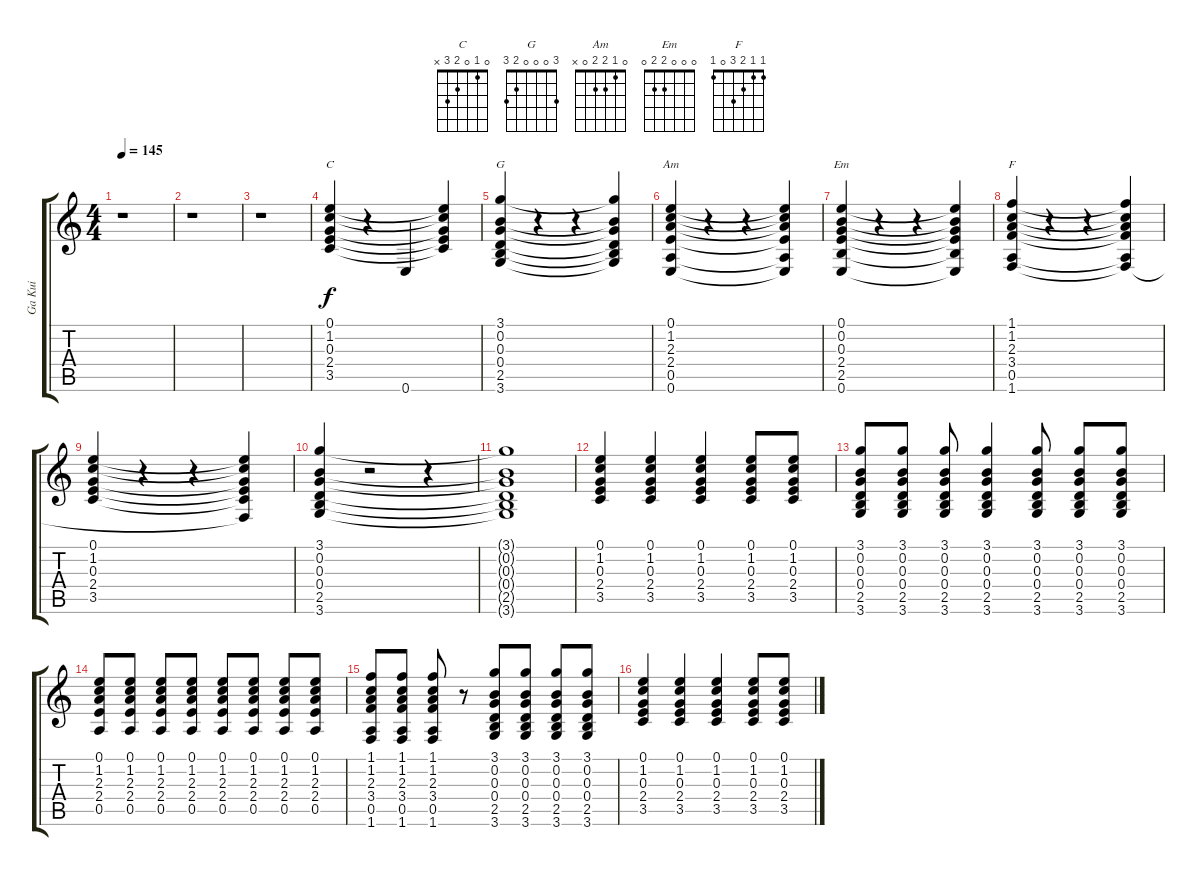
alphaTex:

\track ("Ga Kui" "Ga Kui") {instrument overdrivenguitar}
\staff {score tabs}
\tuning (E4 B3 G3 D3 A2 E2) {hide}
\chord ("C" 0 1 0 2 3 x)
\chord ("G" 3 0 0 0 2 3)
\chord ("Am" 0 1 2 2 0 x)
\chord ("Em" 0 0 0 2 2 0)
\chord ("F" 1 1 2 3 0 1)
\ts (4 4)
\tempo 145
\clef g2
\ks c
r.1{dy f} |
r.1 |
r.1 |
(0.1 1.2 0.3 2.4 3.5).4{ch "C"} r.4 0.6.4 (0.1{t} 1.2{t} 0.3{t} 2.4{t} 3.5{t}).4 |
(3.1 0.2 0.3 0.4 2.5 3.6).4{ch "G"} r.4 r.4 (3.1{t} 0.2{t} 0.3{t} 0.4{t} 2.5{t} 3.6{t}).4 |
(0.1 1.2 2.3 2.4 0.5 0.6).4{ch "Am"} r.4 r.4 (0.1{t} 1.2{t} 2.3{t} 2.4{t} 0.5{t} 0.6{t}).4 |
(0.1 0.2 0.3 2.4 2.5 0.6).4{ch "Em"} r.4 r.4 (0.1{t} 0.2{t} 0.3{t} 2.4{t} 2.5{t} 0.6{t}).4 |
(1.1 1.2 2.3 3.4 0.5 1.6).4{ch "F"} r.4 r.4 (1.1{t} 1.2{t} 2.3{t} 3.4{t} 0.5{t} 1.6{t}).4 |
(0.1 1.2 0.3 2.4 3.5).4 r.4 r.4 (0.1{t} 1.2{t} 0.3{t} 2.4{t} 3.5{t} 1.6{t}).4 |
(3.1 0.2 0.3 0.4 2.5 3.6).4 r.2 r.4 |
(3.1{t} 0.2{t} 0.3{t} 0.4{t} 2.5{t} 3.6{t}).1 |
(0.1 1.2 0.3 2.4 3.5).4 (0.1 1.2 0.3 2.4 3.5).4 (0.1 1.2 0.3 2.4 3.5).4 (0.1 1.2 0.3 2.4 3.5).8 (0.1 1.2 0.3 2.4 3.5).8 |
(3.1 0.2 0.3 0.4 2.5 3.6).8 (3.1 0.2 0.3 0.4 2.5 3.6).8 (3.1 0.2 0.3 0.4 2.5 3.6).8 (3.1 0.2 0.3 0.4 2.5 3.6).4 (3.1 0.2 0.3 0.4 2.5 3.6).8 (3.1 0.2 0.3 0.4 2.5 3.6).8 (3.1 0.2 0.3 0.4 2.5 3.6).8 |
(0.1 1.2 2.3 2.4 0.5).8 (0.1 1.2 2.3 2.4 0.5).8 (0.1 1.2 2.3 2.4 0.5).8 (0.1 1.2 2.3 2.4 0.5).8 (0.1 1.2 2.3 2.4 0.5).8 (0.1 1.2 2.3 2.4 0.5).8 (0.1 1.2 2.3 2.4 0.5).8 (0.1 1.2 2.3 2.4 0.5).8 |
(1.1 1.2 2.3 3.4 0.5 1.6).8 (1.1 1.2 2.3 3.4 0.5 1.6).8 (1.1 1.2 2.3 3.4 0.5 1.6).8 r.8 (3.1 0.2 0.3 0.4 2.5 3.6).8 (3.1 0.2 0.3 0.4 2.5 3.6).8 (3.1 0.2 0.3 0.4 2.5 3.6).8 (3.1 0.2 0.3 0.4 2.5 3.6).8 |
(0.1 1.2 0.3 2.4 3.5).4 (0.1 1.2 0.3 2.4 3.5).4 (0.1 1.2 0.3 2.4 3.5).4 (0.1 1.2 0.3 2.4 3.5).8 (0.1 1.2 0.3 2.4 3.5).8
